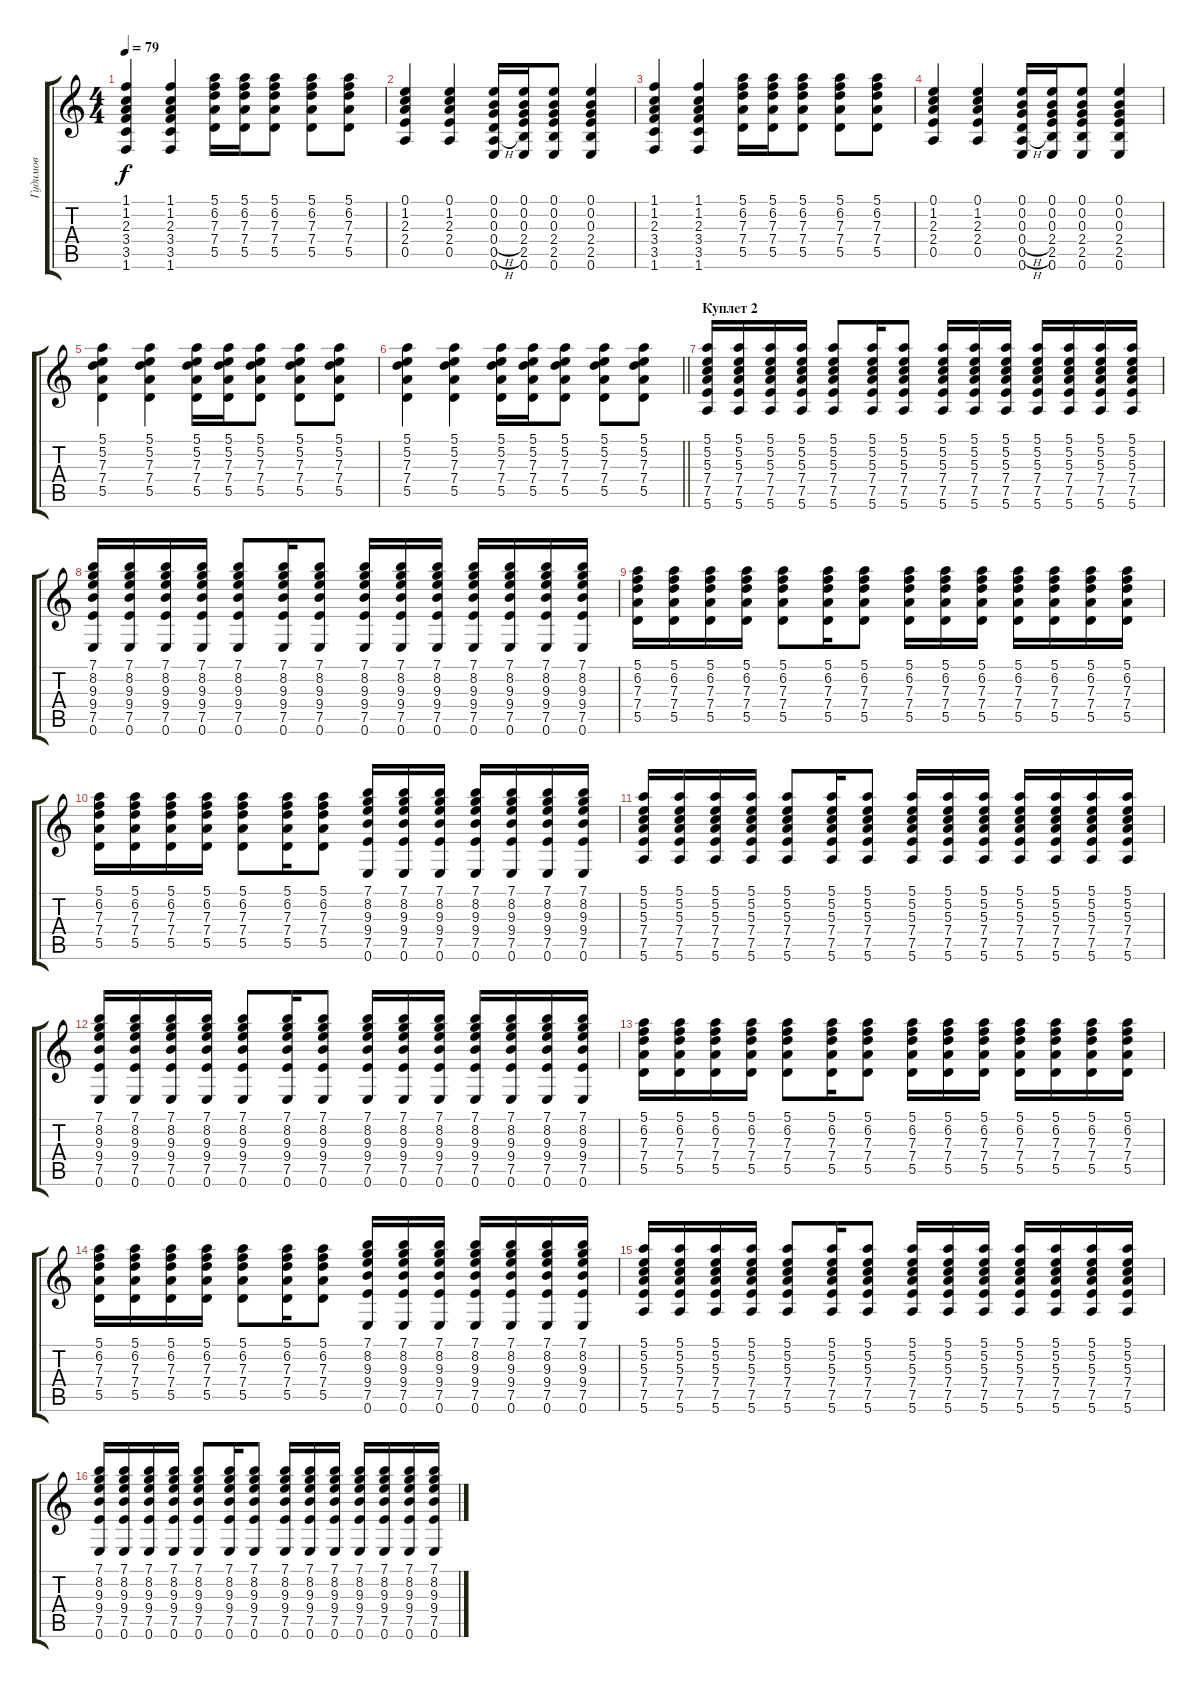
\track ("Гудимов" "Гудимов") {instrument acousticguitarsteel}
\staff {score tabs}
\tuning (E4 B3 G3 D3 A2 E2) {hide}
\ts (4 4)
\tempo 79
\clef g2
\ks c
(1.1 1.2 2.3 3.4 3.5 1.6).4{dy f} (1.1 1.2 2.3 3.4 3.5 1.6).4 (5.1 6.2 7.3 7.4 5.5).16 (5.1 6.2 7.3 7.4 5.5).16 (5.1 6.2 7.3 7.4 5.5).8 (5.1 6.2 7.3 7.4 5.5).8 (5.1 6.2 7.3 7.4 5.5).8 |
(0.1 1.2 2.3 2.4 0.5).4 (0.1 1.2 2.3 2.4 0.5).4 (0.1 0.2 0.3 0.4{h} 0.5{h} 0.6).16 (0.1 0.2 0.3 2.4 2.5 0.6).16 (0.1 0.2 0.3 2.4 2.5 0.6).8 (0.1 0.2 0.3 2.4 2.5 0.6).4 |
(1.1 1.2 2.3 3.4 3.5 1.6).4 (1.1 1.2 2.3 3.4 3.5 1.6).4 (5.1 6.2 7.3 7.4 5.5).16 (5.1 6.2 7.3 7.4 5.5).16 (5.1 6.2 7.3 7.4 5.5).8 (5.1 6.2 7.3 7.4 5.5).8 (5.1 6.2 7.3 7.4 5.5).8 |
(0.1 1.2 2.3 2.4 0.5).4 (0.1 1.2 2.3 2.4 0.5).4 (0.1 0.2 0.3 0.4{h} 0.5{h} 0.6).16 (0.1 0.2 0.3 2.4 2.5 0.6).16 (0.1 0.2 0.3 2.4 2.5 0.6).8 (0.1 0.2 0.3 2.4 2.5 0.6).4 |
(5.1 5.2 7.3 7.4 5.5).4 (5.1 5.2 7.3 7.4 5.5).4 (5.1 5.2 7.3 7.4 5.5).16 (5.1 5.2 7.3 7.4 5.5).16 (5.1 5.2 7.3 7.4 5.5).8 (5.1 5.2 7.3 7.4 5.5).8 (5.1 5.2 7.3 7.4 5.5).8 |
\barLineRight lightlight
(5.1 5.2 7.3 7.4 5.5).4 (5.1 5.2 7.3 7.4 5.5).4 (5.1 5.2 7.3 7.4 5.5).16 (5.1 5.2 7.3 7.4 5.5).16 (5.1 5.2 7.3 7.4 5.5).8 (5.1 5.2 7.3 7.4 5.5).8 (5.1 5.2 7.3 7.4 5.5).8 |
\section ("" "Куплет 2")
(5.1 5.2 5.3 7.4 7.5 5.6).16 (5.1 5.2 5.3 7.4 7.5 5.6).16 (5.1 5.2 5.3 7.4 7.5 5.6).16 (5.1 5.2 5.3 7.4 7.5 5.6).16 (5.1 5.2 5.3 7.4 7.5 5.6).8 (5.1 5.2 5.3 7.4 7.5 5.6).16 (5.1 5.2 5.3 7.4 7.5 5.6).8 (5.1 5.2 5.3 7.4 7.5 5.6).16 (5.1 5.2 5.3 7.4 7.5 5.6).16 (5.1 5.2 5.3 7.4 7.5 5.6).16 (5.1 5.2 5.3 7.4 7.5 5.6).16 (5.1 5.2 5.3 7.4 7.5 5.6).16 (5.1 5.2 5.3 7.4 7.5 5.6).16 (5.1 5.2 5.3 7.4 7.5 5.6).16 |
(7.1 8.2 9.3 9.4 7.5 0.6).16 (7.1 8.2 9.3 9.4 7.5 0.6).16 (7.1 8.2 9.3 9.4 7.5 0.6).16 (7.1 8.2 9.3 9.4 7.5 0.6).16 (7.1 8.2 9.3 9.4 7.5 0.6).8 (7.1 8.2 9.3 9.4 7.5 0.6).16 (7.1 8.2 9.3 9.4 7.5 0.6).8 (7.1 8.2 9.3 9.4 7.5 0.6).16 (7.1 8.2 9.3 9.4 7.5 0.6).16 (7.1 8.2 9.3 9.4 7.5 0.6).16 (7.1 8.2 9.3 9.4 7.5 0.6).16 (7.1 8.2 9.3 9.4 7.5 0.6).16 (7.1 8.2 9.3 9.4 7.5 0.6).16 (7.1 8.2 9.3 9.4 7.5 0.6).16 |
(5.1 6.2 7.3 7.4 5.5).16 (5.1 6.2 7.3 7.4 5.5).16 (5.1 6.2 7.3 7.4 5.5).16 (5.1 6.2 7.3 7.4 5.5).16 (5.1 6.2 7.3 7.4 5.5).8 (5.1 6.2 7.3 7.4 5.5).16 (5.1 6.2 7.3 7.4 5.5).8 (5.1 6.2 7.3 7.4 5.5).16 (5.1 6.2 7.3 7.4 5.5).16 (5.1 6.2 7.3 7.4 5.5).16 (5.1 6.2 7.3 7.4 5.5).16 (5.1 6.2 7.3 7.4 5.5).16 (5.1 6.2 7.3 7.4 5.5).16 (5.1 6.2 7.3 7.4 5.5).16 |
(5.1 6.2 7.3 7.4 5.5).16 (5.1 6.2 7.3 7.4 5.5).16 (5.1 6.2 7.3 7.4 5.5).16 (5.1 6.2 7.3 7.4 5.5).16 (5.1 6.2 7.3 7.4 5.5).8 (5.1 6.2 7.3 7.4 5.5).16 (5.1 6.2 7.3 7.4 5.5).8 (7.1 8.2 9.3 9.4 7.5 0.6).16 (7.1 8.2 9.3 9.4 7.5 0.6).16 (7.1 8.2 9.3 9.4 7.5 0.6).16 (7.1 8.2 9.3 9.4 7.5 0.6).16 (7.1 8.2 9.3 9.4 7.5 0.6).16 (7.1 8.2 9.3 9.4 7.5 0.6).16 (7.1 8.2 9.3 9.4 7.5 0.6).16 |
(5.1 5.2 5.3 7.4 7.5 5.6).16 (5.1 5.2 5.3 7.4 7.5 5.6).16 (5.1 5.2 5.3 7.4 7.5 5.6).16 (5.1 5.2 5.3 7.4 7.5 5.6).16 (5.1 5.2 5.3 7.4 7.5 5.6).8 (5.1 5.2 5.3 7.4 7.5 5.6).16 (5.1 5.2 5.3 7.4 7.5 5.6).8 (5.1 5.2 5.3 7.4 7.5 5.6).16 (5.1 5.2 5.3 7.4 7.5 5.6).16 (5.1 5.2 5.3 7.4 7.5 5.6).16 (5.1 5.2 5.3 7.4 7.5 5.6).16 (5.1 5.2 5.3 7.4 7.5 5.6).16 (5.1 5.2 5.3 7.4 7.5 5.6).16 (5.1 5.2 5.3 7.4 7.5 5.6).16 |
(7.1 8.2 9.3 9.4 7.5 0.6).16 (7.1 8.2 9.3 9.4 7.5 0.6).16 (7.1 8.2 9.3 9.4 7.5 0.6).16 (7.1 8.2 9.3 9.4 7.5 0.6).16 (7.1 8.2 9.3 9.4 7.5 0.6).8 (7.1 8.2 9.3 9.4 7.5 0.6).16 (7.1 8.2 9.3 9.4 7.5 0.6).8 (7.1 8.2 9.3 9.4 7.5 0.6).16 (7.1 8.2 9.3 9.4 7.5 0.6).16 (7.1 8.2 9.3 9.4 7.5 0.6).16 (7.1 8.2 9.3 9.4 7.5 0.6).16 (7.1 8.2 9.3 9.4 7.5 0.6).16 (7.1 8.2 9.3 9.4 7.5 0.6).16 (7.1 8.2 9.3 9.4 7.5 0.6).16 |
(5.1 6.2 7.3 7.4 5.5).16 (5.1 6.2 7.3 7.4 5.5).16 (5.1 6.2 7.3 7.4 5.5).16 (5.1 6.2 7.3 7.4 5.5).16 (5.1 6.2 7.3 7.4 5.5).8 (5.1 6.2 7.3 7.4 5.5).16 (5.1 6.2 7.3 7.4 5.5).8 (5.1 6.2 7.3 7.4 5.5).16 (5.1 6.2 7.3 7.4 5.5).16 (5.1 6.2 7.3 7.4 5.5).16 (5.1 6.2 7.3 7.4 5.5).16 (5.1 6.2 7.3 7.4 5.5).16 (5.1 6.2 7.3 7.4 5.5).16 (5.1 6.2 7.3 7.4 5.5).16 |
(5.1 6.2 7.3 7.4 5.5).16 (5.1 6.2 7.3 7.4 5.5).16 (5.1 6.2 7.3 7.4 5.5).16 (5.1 6.2 7.3 7.4 5.5).16 (5.1 6.2 7.3 7.4 5.5).8 (5.1 6.2 7.3 7.4 5.5).16 (5.1 6.2 7.3 7.4 5.5).8 (7.1 8.2 9.3 9.4 7.5 0.6).16 (7.1 8.2 9.3 9.4 7.5 0.6).16 (7.1 8.2 9.3 9.4 7.5 0.6).16 (7.1 8.2 9.3 9.4 7.5 0.6).16 (7.1 8.2 9.3 9.4 7.5 0.6).16 (7.1 8.2 9.3 9.4 7.5 0.6).16 (7.1 8.2 9.3 9.4 7.5 0.6).16 |
(5.1 5.2 5.3 7.4 7.5 5.6).16 (5.1 5.2 5.3 7.4 7.5 5.6).16 (5.1 5.2 5.3 7.4 7.5 5.6).16 (5.1 5.2 5.3 7.4 7.5 5.6).16 (5.1 5.2 5.3 7.4 7.5 5.6).8 (5.1 5.2 5.3 7.4 7.5 5.6).16 (5.1 5.2 5.3 7.4 7.5 5.6).8 (5.1 5.2 5.3 7.4 7.5 5.6).16 (5.1 5.2 5.3 7.4 7.5 5.6).16 (5.1 5.2 5.3 7.4 7.5 5.6).16 (5.1 5.2 5.3 7.4 7.5 5.6).16 (5.1 5.2 5.3 7.4 7.5 5.6).16 (5.1 5.2 5.3 7.4 7.5 5.6).16 (5.1 5.2 5.3 7.4 7.5 5.6).16 |
(7.1 8.2 9.3 9.4 7.5 0.6).16 (7.1 8.2 9.3 9.4 7.5 0.6).16 (7.1 8.2 9.3 9.4 7.5 0.6).16 (7.1 8.2 9.3 9.4 7.5 0.6).16 (7.1 8.2 9.3 9.4 7.5 0.6).8 (7.1 8.2 9.3 9.4 7.5 0.6).16 (7.1 8.2 9.3 9.4 7.5 0.6).8 (7.1 8.2 9.3 9.4 7.5 0.6).16 (7.1 8.2 9.3 9.4 7.5 0.6).16 (7.1 8.2 9.3 9.4 7.5 0.6).16 (7.1 8.2 9.3 9.4 7.5 0.6).16 (7.1 8.2 9.3 9.4 7.5 0.6).16 (7.1 8.2 9.3 9.4 7.5 0.6).16 (7.1 8.2 9.3 9.4 7.5 0.6).16
